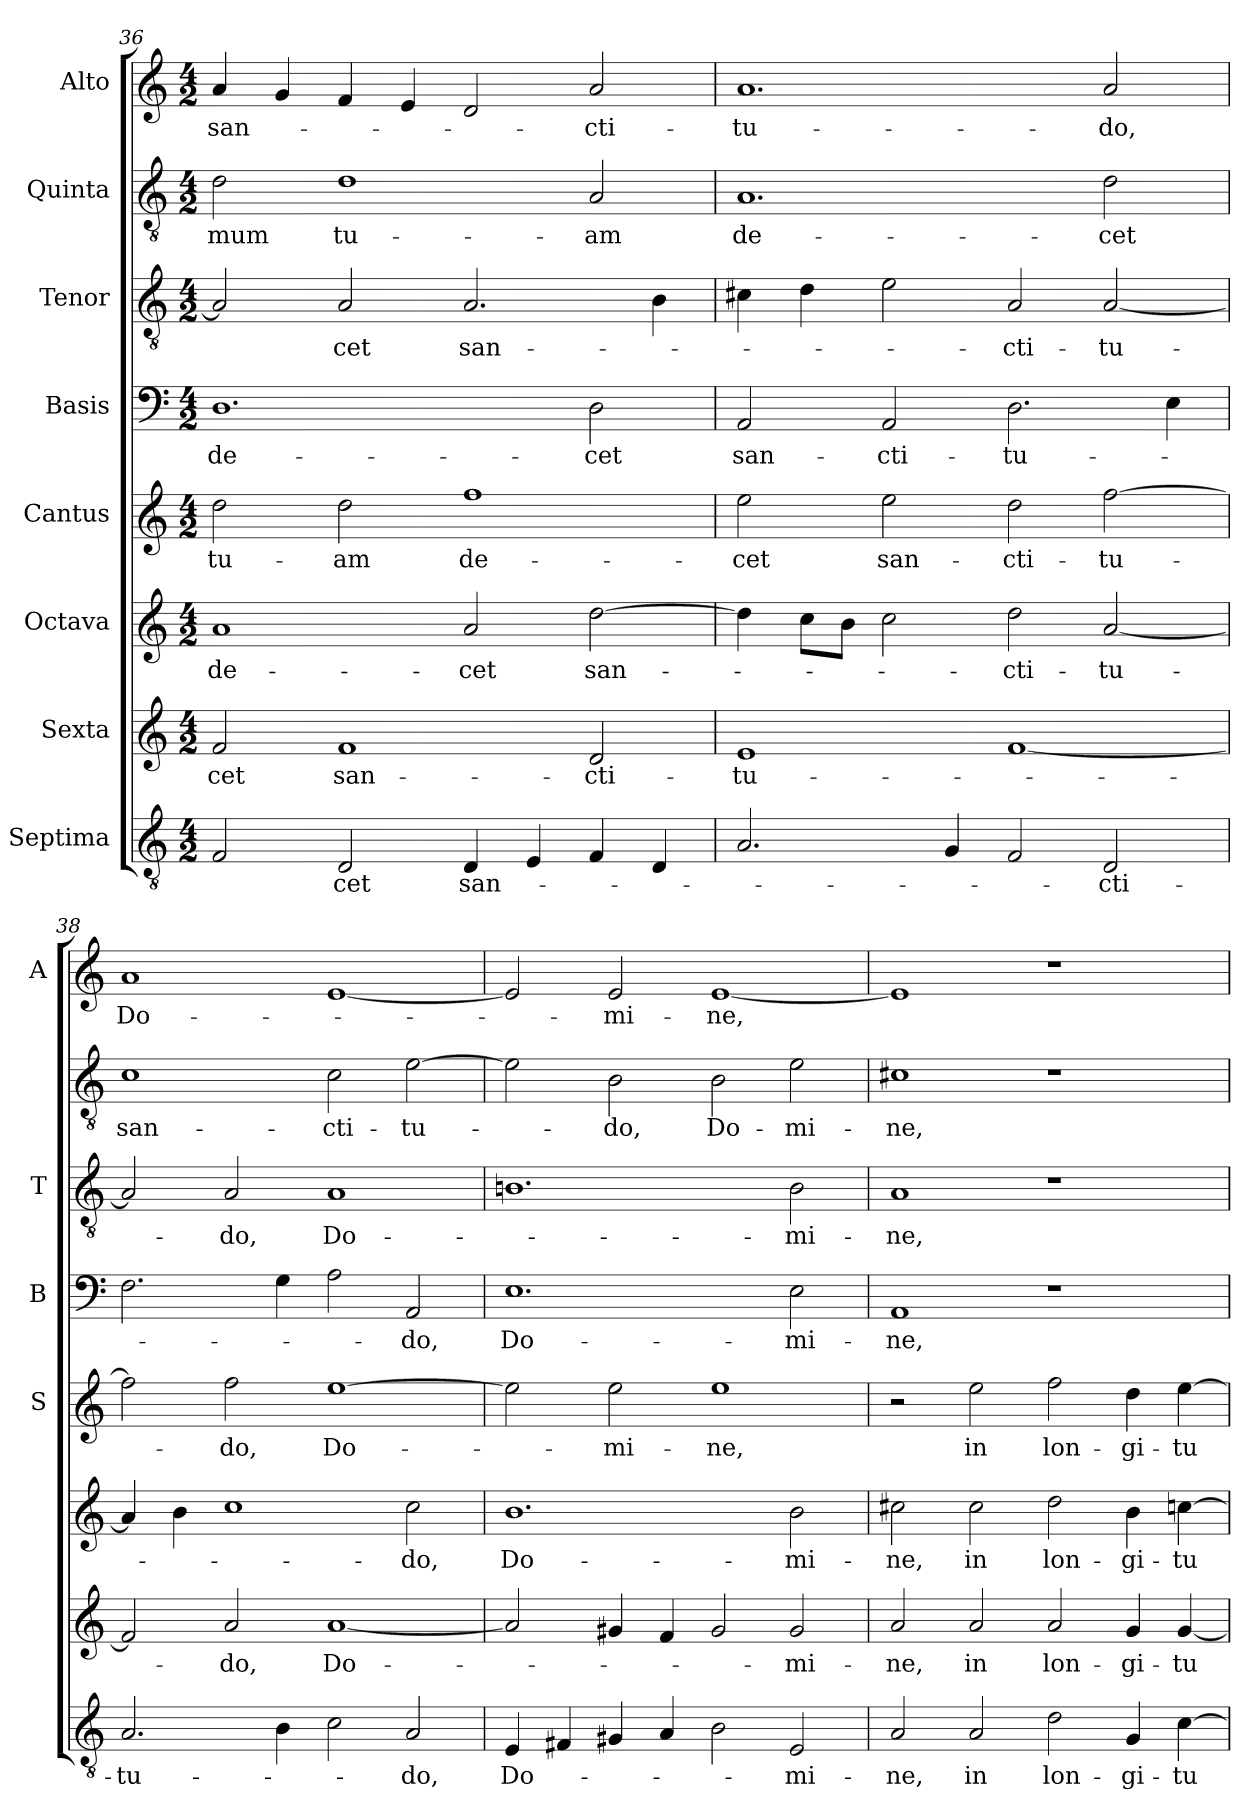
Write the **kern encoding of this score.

**kern	**text	**kern	**text	**kern	**text	**kern	**text	**kern	**text	**kern	**text	**kern	**text	**kern	**text
*part8	*part8	*part7	*part7	*part6	*part6	*part5	*part5	*part4	*part4	*part3	*part3	*part2	*part2	*part1	*part1
*staff8	*staff8	*staff7	*staff7	*staff6	*staff6	*staff5	*staff5	*staff4	*staff4	*staff3	*staff3	*staff2	*staff2	*staff1	*staff1
*I"Septima	*	*I"Sexta	*	*I"Octava	*	*I"Cantus	*	*I"Basis	*	*I"Tenor	*	*I"Quinta	*	*I"Alto	*
*	*	*	*	*	*	*I'S	*	*I'B	*	*I'T	*	*	*	*I'A	*
!!LO:PB:g=z
*clefGv2	*	*clefG2	*	*clefG2	*	*clefG2	*	*clefF4	*	*clefGv2	*	*clefGv2	*	*clefG2	*
*k[]	*	*k[]	*	*k[]	*	*k[]	*	*k[]	*	*k[]	*	*k[]	*	*k[]	*
*C:	*	*C:	*	*C:	*	*C:	*	*C:	*	*C:	*	*C:	*	*C:	*
*M4/2	*	*M4/2	*	*M4/2	*	*M4/2	*	*M4/2	*	*M4/2	*	*M4/2	*	*M4/2	*
=36	=36	=36	=36	=36	=36	=36	=36	=36	=36	=36	=36	=36	=36	=36	=36
!	!	!	!LO:LY:b	!	!LO:LY:b	!	!LO:LY:b	!	!LO:LY:b	!	!	!	!LO:LY:b	!	!LO:LY:b
2F/	.	2f/	-cet	1a	de-	2dd\	tu-	1.D	de-	2A/]	.	2d\	-mum	4a/	san-
.	.	.	.	.	.	.	.	.	.	.	.	.	.	4g/	.
!	!LO:LY:b	!	!LO:LY:b	!	!	!	!LO:LY:b	!	!	!	!LO:LY:b	!	!LO:LY:b	!	!
2D/	-cet	1f	san-	.	.	2dd\	-am	.	.	2A/	-cet	1d	tu-	4f/	.
.	.	.	.	.	.	.	.	.	.	.	.	.	.	4e/	.
!	!LO:LY:b	!	!	!	!LO:LY:b	!	!LO:LY:b	!	!	!	!LO:LY:b	!	!	!	!
4D/	san-	.	.	2a/	-cet	1ff	de-	.	.	2.A/	san-	.	.	2d/	.
4E/	.	.	.	.	.	.	.	.	.	.	.	.	.	.	.
!	!	!	!LO:LY:b	!	!LO:LY:b	!	!	!	!LO:LY:b	!	!	!	!LO:LY:b	!	!LO:LY:b
4F/	.	2d/	-cti-	[2dd\	san-	.	.	2D\	-cet	.	.	2A/	-am	2a/	-cti-
4D/	.	.	.	.	.	.	.	.	.	4B\	.	.	.	.	.
=37	=37	=37	=37	=37	=37	=37	=37	=37	=37	=37	=37	=37	=37	=37	=37
!	!	!	!LO:LY:b	!	!	!	!LO:LY:b	!	!LO:LY:b	!	!	!	!LO:LY:b	!	!LO:LY:b
2.A/	.	1e	-tu-	4dd\]	.	2ee\	-cet	2AA/	san-	4c#X\	.	1.A	de-	1.a	-tu-
.	.	.	.	8cc\L	.	.	.	.	.	4d\	.	.	.	.	.
.	.	.	.	8b\J	.	.	.	.	.	.	.	.	.	.	.
!	!	!	!	!	!	!	!LO:LY:b	!	!LO:LY:b	!	!	!	!	!	!
.	.	.	.	2cc\	.	2ee\	san-	2AA/	-cti-	2e\	.	.	.	.	.
4G/	.	.	.	.	.	.	.	.	.	.	.	.	.	.	.
!	!	!	!	!	!LO:LY:b	!	!LO:LY:b	!	!LO:LY:b	!	!LO:LY:b	!	!	!	!
2F/	.	[1f	.	2dd\	-cti-	2dd\	-cti-	2.D\	-tu-	2A/	-cti-	.	.	.	.
!	!LO:LY:b	!	!	!	!LO:LY:b	!	!LO:LY:b	!	!	!	!LO:LY:b	!	!LO:LY:b	!	!LO:LY:b
2D/	-cti-	.	.	[2a/	-tu-	[2ff\	-tu-	.	.	[2A/	-tu-	2d\	-cet	2a/	-do,
.	.	.	.	.	.	.	.	4E\	.	.	.	.	.	.	.
=38	=38	=38	=38	=38	=38	=38	=38	=38	=38	=38	=38	=38	=38	=38	=38
!	!LO:LY:b	!	!	!	!	!	!	!	!	!	!	!	!LO:LY:b	!	!LO:LY:b
2.A/	-tu-	2f/]	.	4a/]	.	2ff\]	.	2.F\	.	2A/]	.	1c	san-	1a	Do-
.	.	.	.	4b\	.	.	.	.	.	.	.	.	.	.	.
!	!	!	!LO:LY:b	!	!	!	!LO:LY:b	!	!	!	!LO:LY:b	!	!	!	!
.	.	2a/	-do,	1cc	.	2ff\	-do,	.	.	2A/	-do,	.	.	.	.
4B\	.	.	.	.	.	.	.	4G\	.	.	.	.	.	.	.
!	!	!	!LO:LY:b	!	!	!	!LO:LY:b	!	!	!	!LO:LY:b	!	!LO:LY:b	!	!
2c\	.	[1a	Do-	.	.	[1ee	Do-	2A\	.	1A	Do-	2c\	-cti-	[1e	.
!	!LO:LY:b	!	!	!	!LO:LY:b	!	!	!	!LO:LY:b	!	!	!	!LO:LY:b	!	!
2A/	-do,	.	.	2cc\	-do,	.	.	2AA/	-do,	.	.	[2e\	-tu-	.	.
=39	=39	=39	=39	=39	=39	=39	=39	=39	=39	=39	=39	=39	=39	=39	=39
!	!LO:LY:b	!	!	!	!LO:LY:b	!	!	!	!LO:LY:b	!	!	!	!	!	!
4E/	Do-	2a/]	.	1.b	Do-	2ee\]	.	1.E	Do-	1.Bni	.	2e\]	.	2e/]	.
4F#X/	.	.	.	.	.	.	.	.	.	.	.	.	.	.	.
!	!	!	!	!	!	!	!LO:LY:b	!	!	!	!	!	!LO:LY:b	!	!LO:LY:b
4G#X/	.	4g#X/	.	.	.	2ee\	-mi-	.	.	.	.	2B\	-do,	2e/	-mi-
4A/	.	4f/	.	.	.	.	.	.	.	.	.	.	.	.	.
!	!	!	!	!	!	!	!LO:LY:b	!	!	!	!	!	!LO:LY:b	!	!LO:LY:b
2B\	.	2g#/	.	.	.	1ee	-ne,	.	.	.	.	2B\	Do-	[1e	-ne,
!	!LO:LY:b	!	!LO:LY:b	!	!LO:LY:b	!	!	!	!LO:LY:b	!	!LO:LY:b	!	!LO:LY:b	!	!
2E/	-mi-	2g#/	-mi-	2b\	-mi-	.	.	2E\	-mi-	2B\	-mi-	2e\	-mi-	.	.
!!LO:LB:g=z
=40	=40	=40	=40	=40	=40	=40	=40	=40	=40	=40	=40	=40	=40	=40	=40
!	!LO:LY:b	!	!LO:LY:b	!	!LO:LY:b	!	!	!	!LO:LY:b	!	!LO:LY:b	!	!LO:LY:b	!	!
2A/	-ne,	2a/	-ne,	2cc#X\	-ne,	2r	.	1AA	-ne,	1A	-ne,	1c#X	-ne,	1e]	.
!	!LO:LY:b	!	!LO:LY:b	!	!LO:LY:b	!	!LO:LY:b	!	!	!	!	!	!	!	!
2A/	in	2a/	in	2cc#\	in	2ee\	in	.	.	.	.	.	.	.	.
!	!LO:LY:b	!	!LO:LY:b	!	!LO:LY:b	!	!LO:LY:b	!	!	!	!	!	!	!	!
2d\	lon-	2a/	lon-	2dd\	lon-	2ff\	lon-	1r	.	1r	.	1r	.	1r	.
!	!LO:LY:b	!	!LO:LY:b	!	!LO:LY:b	!	!LO:LY:b	!	!	!	!	!	!	!	!
4G/	-gi-	4g/	-gi-	4b\	-gi-	4dd\	-gi-	.	.	.	.	.	.	.	.
!	!LO:LY:b	!	!LO:LY:b	!	!LO:LY:b	!	!LO:LY:b	!	!	!	!	!	!	!	!
[4c\	-tu-	[4g/	-tu-	[4ccn\	-tu-	[4ee\	-tu-	.	.	.	.	.	.	.	.
=	=	=	=	=	=	=	=	=	=	=	=	=	=	=	=
*-	*-	*-	*-	*-	*-	*-	*-	*-	*-	*-	*-	*-	*-	*-	*-
